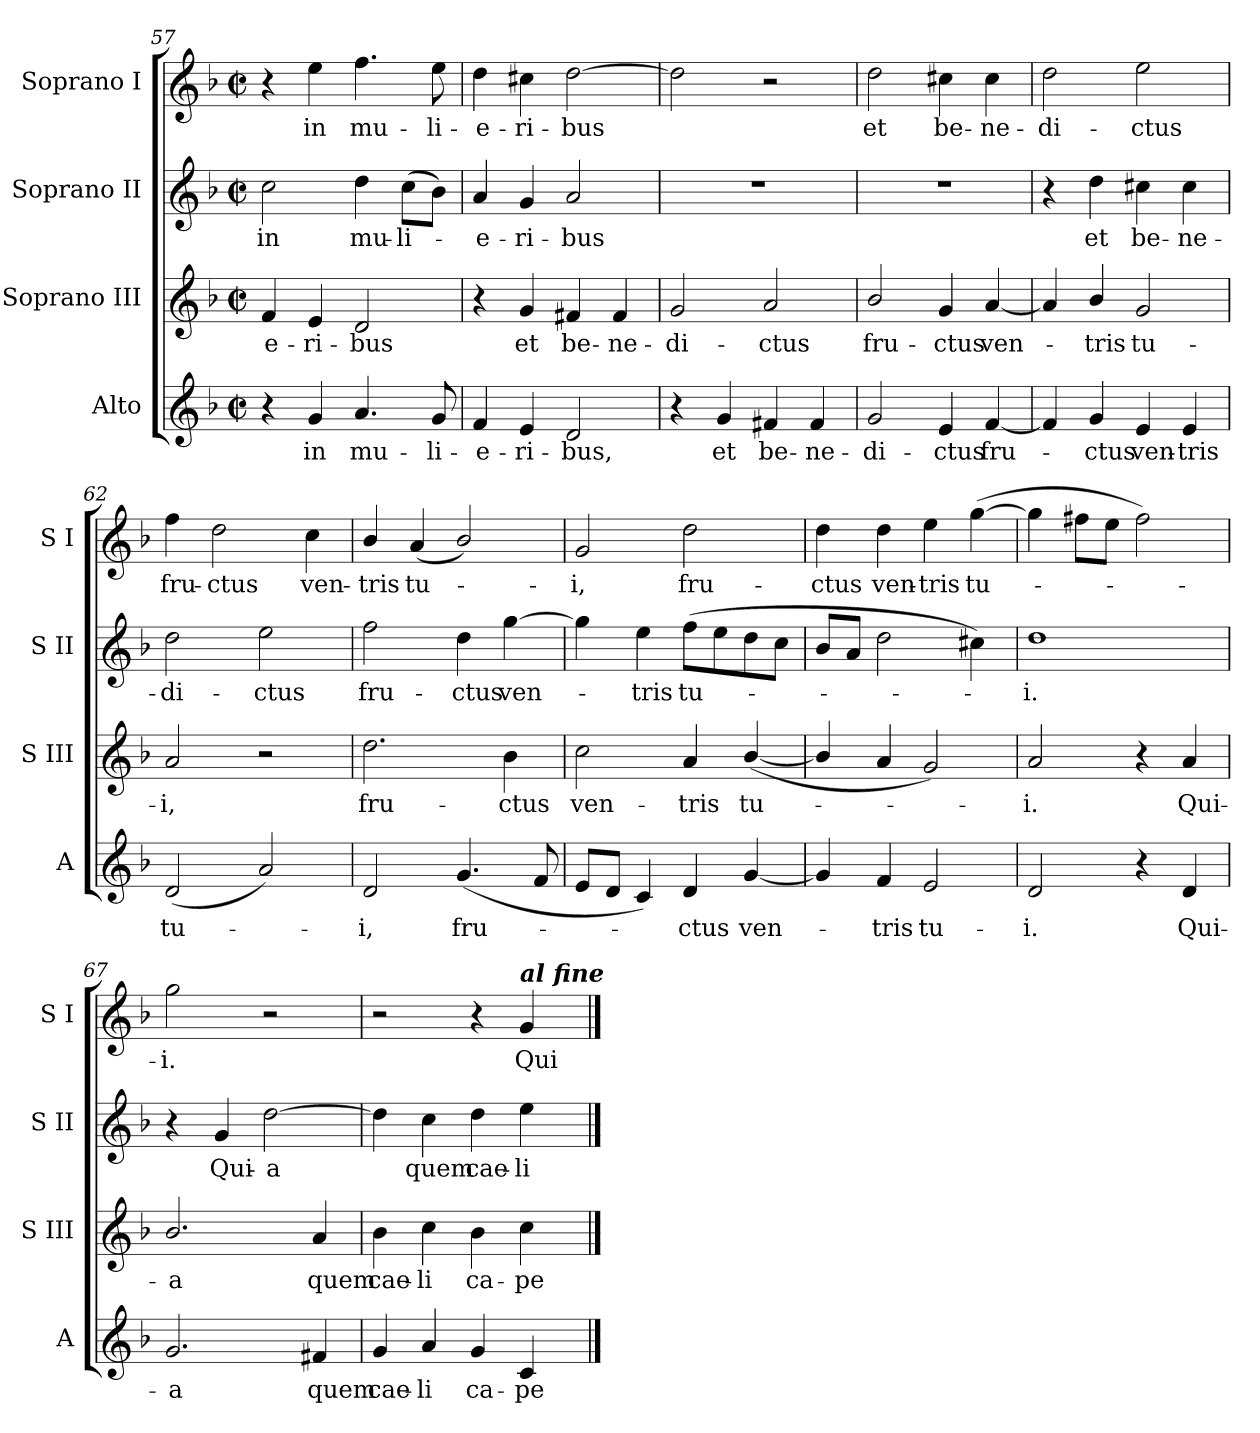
**kern	**text	**kern	**text	**kern	**text	**kern	**text
*part4	*part4	*part3	*part3	*part2	*part2	*part1	*part1
*staff4	*staff4	*staff3	*staff3	*staff2	*staff2	*staff1	*staff1
*I"Alto	*	*I"Soprano III	*	*I"Soprano II	*	*I"Soprano I	*
*I'A	*	*I'S III	*	*I'S II	*	*I'S I	*
*clefG2	*	*clefG2	*	*clefG2	*	*clefG2	*
*k[b-]	*	*k[b-]	*	*k[b-]	*	*k[b-]	*
*F:	*	*F:	*	*F:	*	*F:	*
*M2/2	*	*M2/2	*	*M2/2	*	*M2/2	*
*met(c|)	*	*met(c|)	*	*met(c|)	*	*met(c|)	*
=57	=57	=57	=57	=57	=57	=57	=57
!	!	!	!LO:LY:b	!	!LO:LY:b	!	!
4r	.	4f	-e-	2cc	in	4r	.
!	!LO:LY:b	!	!LO:LY:b	!	!	!	!LO:LY:b
4g	in	4e	-ri-	.	.	4ee	in
!	!LO:LY:b	!	!LO:LY:b	!	!LO:LY:b	!	!LO:LY:b
4.a	mu-	2d	-bus	4dd	mu-	4.ff	mu-
!	!	!	!	!	!LO:LY:b	!	!
.	.	.	.	(>8ccL	-li-	.	.
!	!LO:LY:b	!	!	!	!	!	!LO:LY:b
8g	-li-	.	.	8b-J)	.	8ee	-li-
!!LO:LB:g=z
=58	=58	=58	=58	=58	=58	=58	=58
!	!LO:LY:b	!	!	!	!LO:LY:b	!	!LO:LY:b
4f	-e-	4r	.	4a	e-	4dd	-e-
!	!LO:LY:b	!	!LO:LY:b	!	!LO:LY:b	!	!LO:LY:b
4e	-ri-	4g	et	4g	-ri-	4cc#X	-ri-
!	!LO:LY:b	!	!LO:LY:b	!	!LO:LY:b	!	!LO:LY:b
2d	-bus,	4f#X	be-	2a	-bus	[2dd	-bus
!	!	!	!LO:LY:b	!	!	!	!
.	.	4f#	-ne-	.	.	.	.
=59	=59	=59	=59	=59	=59	=59	=59
!	!	!	!LO:LY:b	!	!	!	!
4r	.	2g	-di-	1r	.	2dd]	.
!	!LO:LY:b	!	!	!	!	!	!
4g	et	.	.	.	.	.	.
!	!LO:LY:b	!	!LO:LY:b	!	!	!	!
4f#X	be-	2a	-ctus	.	.	2r	.
!	!LO:LY:b	!	!	!	!	!	!
4f#	-ne-	.	.	.	.	.	.
=60	=60	=60	=60	=60	=60	=60	=60
!	!LO:LY:b	!	!LO:LY:b	!	!	!	!LO:LY:b
2g	-di-	2b-/	fru-	1r	.	2dd	et
!	!LO:LY:b	!	!LO:LY:b	!	!	!	!LO:LY:b
4e	-ctus	4g	-ctus	.	.	4cc#X	be-
!	!LO:LY:b	!	!LO:LY:b	!	!	!	!LO:LY:b
[4f	fru-	[4a	ven-	.	.	4cc#	-ne-
=61	=61	=61	=61	=61	=61	=61	=61
!	!	!	!	!	!	!	!LO:LY:b
4f]	.	4a]	.	4r	.	2dd	-di-
!	!LO:LY:b	!	!LO:LY:b	!	!LO:LY:b	!	!
4g	ctus	4b-/	tris	4dd	et	.	.
!	!LO:LY:b	!	!LO:LY:b	!	!LO:LY:b	!	!LO:LY:b
4e	ven-	2g	tu-	4cc#X	be-	2ee	-ctus
!	!LO:LY:b	!	!	!	!LO:LY:b	!	!
4e	-tris	.	.	4cc#	-ne-	.	.
=62	=62	=62	=62	=62	=62	=62	=62
!	!LO:LY:b	!	!LO:LY:b	!	!LO:LY:b	!	!LO:LY:b
(<2d	tu-	2a	-i,	2dd	-di-	4ff	fru-
!	!	!	!	!	!	!	!LO:LY:b
.	.	.	.	.	.	2dd	-ctus
!	!	!	!	!	!LO:LY:b	!	!
2a)	.	2r	.	2ee	-ctus	.	.
!	!	!	!	!	!	!	!LO:LY:b
.	.	.	.	.	.	4cc	ven-
=63	=63	=63	=63	=63	=63	=63	=63
!	!LO:LY:b	!	!LO:LY:b	!	!LO:LY:b	!	!LO:LY:b
2d	i,	2.dd	fru-	2ff	fru-	4b-/	-tris
!	!	!	!	!	!	!	!LO:LY:b
.	.	.	.	.	.	(<4a	tu-
!	!LO:LY:b	!	!	!	!LO:LY:b	!	!
(<4.g	fru-	.	.	4dd	-ctus	2b-/)	.
!	!	!	!LO:LY:b	!	!LO:LY:b	!	!
.	.	4b-	-ctus	[4gg	ven-	.	.
8f	.	.	.	.	.	.	.
!!LO:LB:g=z
=64	=64	=64	=64	=64	=64	=64	=64
!	!	!	!LO:LY:b	!	!	!	!LO:LY:b
8eL	.	2cc	ven-	4gg]	.	2g	i,
8dJ	.	.	.	.	.	.	.
!	!	!	!	!	!LO:LY:b	!	!
4c)	.	.	.	4ee	tris	.	.
!	!LO:LY:b	!	!LO:LY:b	!	!LO:LY:b	!	!LO:LY:b
4d	ctus	4a	-tris	(>8ffL	tu-	2dd	fru-
.	.	.	.	8ee	.	.	.
!	!LO:LY:b	!	!LO:LY:b	!	!	!	!
[4g	ven-	(<[4b-/	tu-	8dd	.	.	.
.	.	.	.	8ccJ	.	.	.
=65	=65	=65	=65	=65	=65	=65	=65
!	!	!	!	!	!	!	!LO:LY:b
4g]	.	4b-/]	.	8b-L	.	4dd	-ctus
.	.	.	.	8aJ	.	.	.
!	!LO:LY:b	!	!	!	!	!	!LO:LY:b
4f	tris	4a	.	2dd	.	4dd	ven-
!	!LO:LY:b	!	!	!	!	!	!LO:LY:b
2e	tu-	2g)	.	.	.	4ee	-tris
!	!	!	!	!	!	!	!LO:LY:b
.	.	.	.	4cc#X)	.	(>[4gg	tu-
=66	=66	=66	=66	=66	=66	=66	=66
!	!LO:LY:b	!	!LO:LY:b	!	!LO:LY:b	!	!
2d	-i.	2a	i.	1dd	i.	4gg]	.
.	.	.	.	.	.	8ff#XL	.
.	.	.	.	.	.	8eeJ	.
4r	.	4r	.	.	.	2ff#)	.
!	!LO:LY:b	!	!LO:LY:b	!	!	!	!
4d	Qui-	4a	Qui-	.	.	.	.
=67	=67	=67	=67	=67	=67	=67	=67
!	!LO:LY:b	!	!LO:LY:b	!	!	!	!LO:LY:b
2.g	-a	2.b-/	-a	4r	.	2gg	i.
!	!	!	!	!	!LO:LY:b	!	!
.	.	.	.	4g	Qui-	.	.
!	!	!	!	!	!LO:LY:b	!	!
.	.	.	.	[2dd	-a	2r	.
!	!LO:LY:b	!	!LO:LY:b	!	!	!	!
4f#X	quem	4a	quem	.	.	.	.
=68	=68	=68	=68	=68	=68	=68	=68
!	!LO:LY:b	!	!LO:LY:b	!	!	!	!
4g	cae-	4b-	cae-	4dd]	.	2r	.
!	!LO:LY:b	!	!LO:LY:b	!	!LO:LY:b	!	!
4a	-li	4cc	-li	4cc	quem	.	.
!	!LO:LY:b	!	!LO:LY:b	!	!LO:LY:b	!	!
4g	ca-	4b-	ca-	4dd	cae-	4r	.
!	!	!	!	!	!	!LO:TX:a:Bi:t=al fine	!
!	!LO:LY:b	!	!LO:LY:b	!	!LO:LY:b	!	!LO:LY:b
4c	-pe-	4cc	-pe-	4ee	-li	4g	Qui-
==	==	==	==	==	==	==	==
*-	*-	*-	*-	*-	*-	*-	*-
